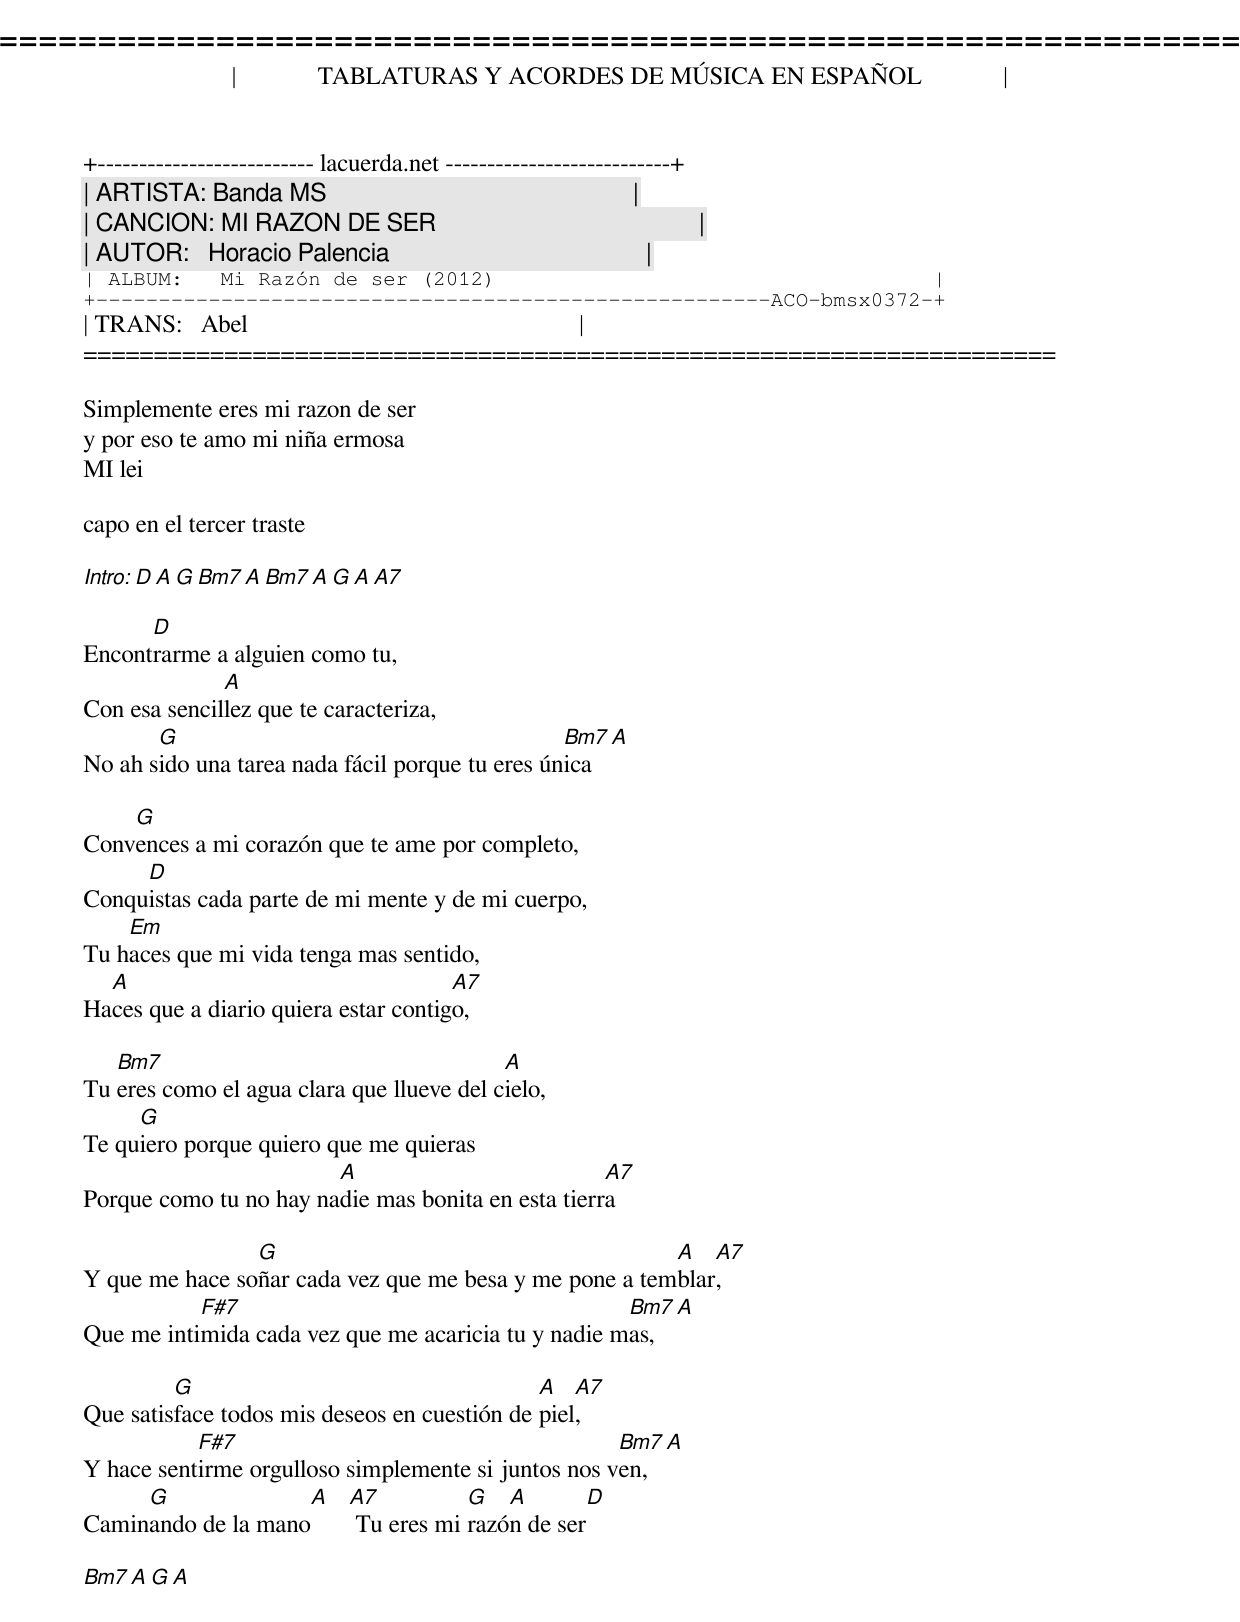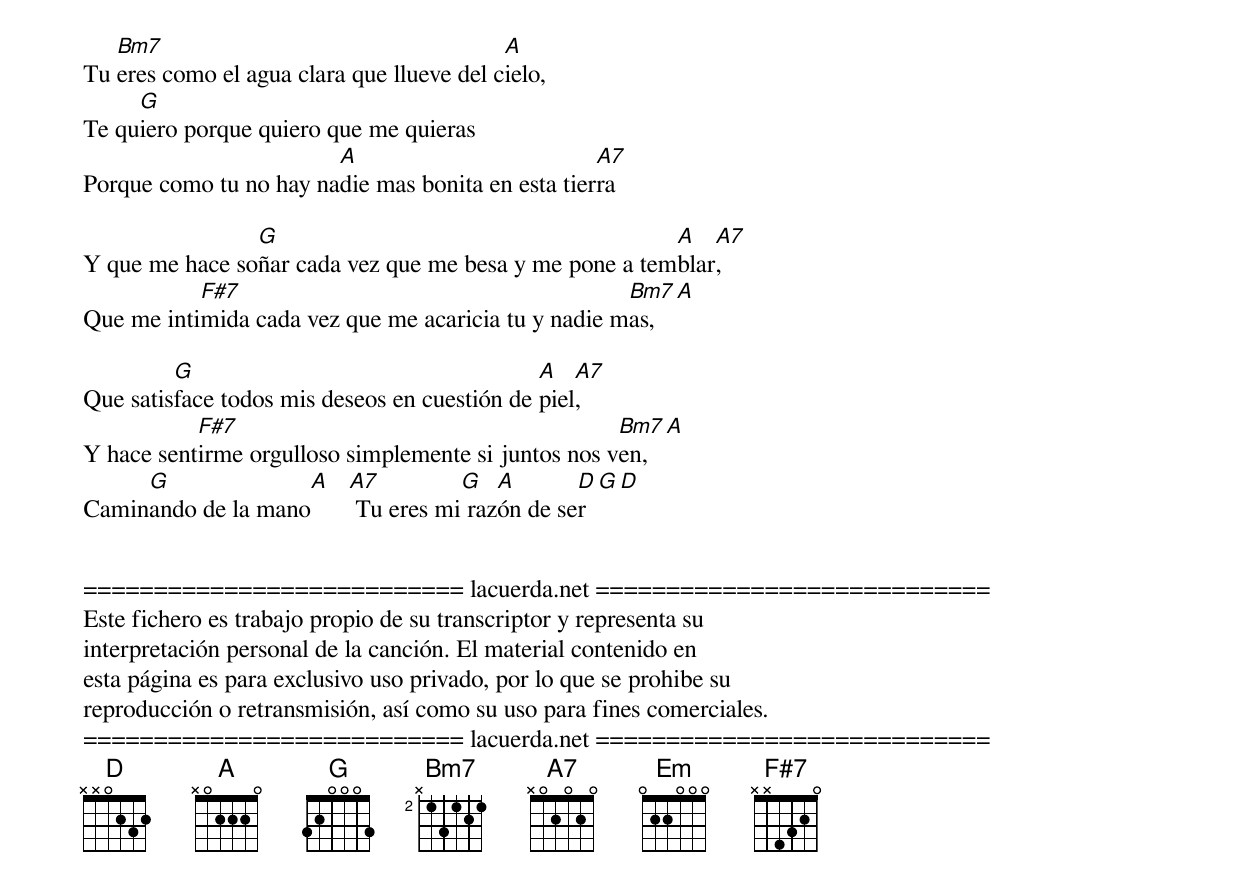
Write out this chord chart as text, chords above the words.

=====================================================================
|             TABLATURAS Y ACORDES DE MÚSICA EN ESPAÑOL             |
+-------------------------- lacuerda.net ---------------------------+
| ARTISTA: Banda MS                                                 |
| CANCION: MI RAZON DE SER                                          |
| AUTOR:   Horacio Palencia                                         |
| ALBUM:   Mi Razón de ser (2012)                                   |
+------------------------------------------------------ACO-bmsx0372-+
| TRANS:   Abel                                                     |
=====================================================================

Simplemente eres mi razon de ser
y por eso te amo mi niña ermosa
MI lei

capo en el tercer traste

Intro: D A G Bm7 A Bm7 A G A A7

      D
Encontrarme a alguien como tu,
              A
Con esa sencillez que te caracteriza,
       G                                         Bm7 A
No ah sido una tarea nada fácil porque tu eres única

    G
Convences a mi corazón que te ame por completo,
     D
Conquistas cada parte de mi mente y de mi cuerpo,
    Em
Tu haces que mi vida tenga mas sentido,
  A                                   A7
Haces que a diario quiera estar contigo,

   Bm7                                     A
Tu eres como el agua clara que llueve del cielo,
     G
Te quiero porque quiero que me quieras
                        A                           A7
Porque como tu no hay nadie mas bonita en esta tierra

                G                                       A   A7
Y que me hace soñar cada vez que me besa y me pone a temblar,
           F#7                                       Bm7 A
Que me intimida cada vez que me acaricia tu y nadie mas,

         G                                    A   A7
Que satisface todos mis deseos en cuestión de piel,
           F#7                                       Bm7 A
Y hace sentirme orgulloso simplemente si juntos nos ven,
     G              A  A7          G   A       D
Caminando de la mano    Tu eres mi razón de ser

Bm7 A G A

   Bm7                                     A
Tu eres como el agua clara que llueve del cielo,
     G
Te quiero porque quiero que me quieras
                        A                          A7
Porque como tu no hay nadie mas bonita en esta tierra

                G                                       A   A7
Y que me hace soñar cada vez que me besa y me pone a temblar,
           F#7                                       Bm7 A
Que me intimida cada vez que me acaricia tu y nadie mas,

         G                                    A   A7
Que satisface todos mis deseos en cuestión de piel,
           F#7                                       Bm7 A
Y hace sentirme orgulloso simplemente si juntos nos ven,
     G              A  A7         G   A       D    G D
Caminando de la mano    Tu eres mi razón de ser


=========================== lacuerda.net ============================
Este fichero es trabajo propio de su transcriptor y representa su
interpretación personal de la canción. El material contenido en
esta página es para exclusivo uso privado, por lo que se prohibe su
reproducción o retransmisión, así como su uso para fines comerciales.
=========================== lacuerda.net ============================
